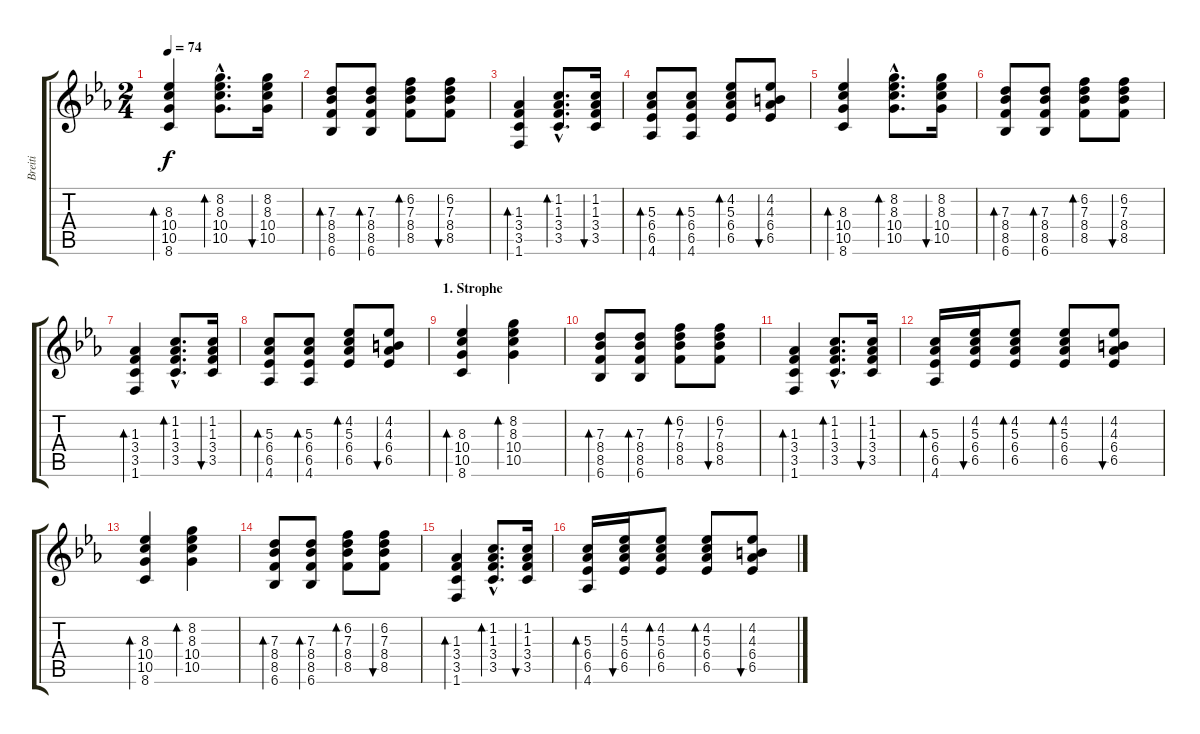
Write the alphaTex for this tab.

\track ("Breiti" "Breiti") {instrument acousticguitarnylon}
\staff {score tabs}
\tuning (E4 B3 G3 D3 A2 E2) {hide}
\ts (2 4)
\tempo 74
\clef g2
\ks eb
(8.3 10.4 10.5 8.6).4{bd 60 dy f instrument acousticguitarnylon} (8.2{hac} 8.3{hac} 10.4{hac} 10.5{hac}).8{d bd 60} (8.2 8.3 10.4 10.5).16{bu 60} |
(7.3 8.4 8.5 6.6).8{bd 60} (7.3 8.4 8.5 6.6).8{bd 60} (6.2 7.3 8.4 8.5).8{bd 60} (6.2 7.3 8.4 8.5).8{bu 60} |
(1.3 3.4 3.5 1.6).4{bd 60} (1.2{hac} 1.3{hac} 3.4{hac} 3.5{hac}).8{d bd 60} (1.2 1.3 3.4 3.5).16{bu 60} |
(5.3 6.4 6.5 4.6).8{bd 60} (5.3 6.4 6.5 4.6).8{bd 60} (4.2 5.3 6.4 6.5).8{bd 60} (4.2 4.3 6.4 6.5).8{bu 60} |
(8.3 10.4 10.5 8.6).4{bd 60} (8.2{hac} 8.3{hac} 10.4{hac} 10.5{hac}).8{d bd 60} (8.2 8.3 10.4 10.5).16{bu 60} |
(7.3 8.4 8.5 6.6).8{bd 60} (7.3 8.4 8.5 6.6).8{bd 60} (6.2 7.3 8.4 8.5).8{bd 60} (6.2 7.3 8.4 8.5).8{bu 60} |
(1.3 3.4 3.5 1.6).4{bd 60} (1.2{hac} 1.3{hac} 3.4{hac} 3.5{hac}).8{d bd 60} (1.2 1.3 3.4 3.5).16{bu 60} |
(5.3 6.4 6.5 4.6).8{bd 60} (5.3 6.4 6.5 4.6).8{bd 60} (4.2 5.3 6.4 6.5).8{bd 60} (4.2 4.3 6.4 6.5).8{bu 60} |
\section ("" "1. Strophe")
(8.3 10.4 10.5 8.6).4{bd 60} (8.2 8.3 10.4 10.5).4{bd 60} |
(7.3 8.4 8.5 6.6).8{bd 60} (7.3 8.4 8.5 6.6).8{bd 60} (6.2 7.3 8.4 8.5).8{bd 60} (6.2 7.3 8.4 8.5).8{bu 60} |
(1.3 3.4 3.5 1.6).4{bd 60} (1.2{hac} 1.3{hac} 3.4{hac} 3.5{hac}).8{d bd 60} (1.2 1.3 3.4 3.5).16{bu 60} |
(5.3 6.4 6.5 4.6).16{bd 60} (4.2 5.3 6.4 6.5).16{bu 60} (4.2 5.3 6.4 6.5).8{bd 60} (4.2 5.3 6.4 6.5).8{bd 60} (4.2 4.3 6.4 6.5).8{bu 60} |
(8.3 10.4 10.5 8.6).4{bd 60} (8.2 8.3 10.4 10.5).4{bd 60} |
(7.3 8.4 8.5 6.6).8{bd 60} (7.3 8.4 8.5 6.6).8{bd 60} (6.2 7.3 8.4 8.5).8{bd 60} (6.2 7.3 8.4 8.5).8{bu 60} |
(1.3 3.4 3.5 1.6).4{bd 60} (1.2{hac} 1.3{hac} 3.4{hac} 3.5{hac}).8{d bd 60} (1.2 1.3 3.4 3.5).16{bu 60} |
(5.3 6.4 6.5 4.6).16{bd 60} (4.2 5.3 6.4 6.5).16{bu 60} (4.2 5.3 6.4 6.5).8{bd 60} (4.2 5.3 6.4 6.5).8{bd 60} (4.2 4.3 6.4 6.5).8{bu 60}
